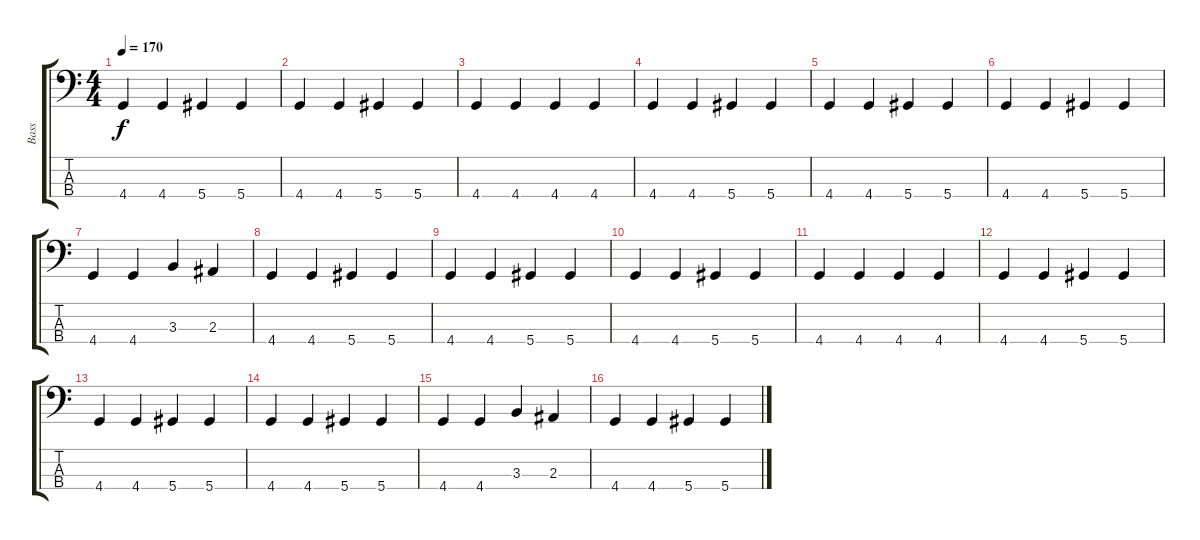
\track ("Bass" "Bass") {instrument electricbasspick}
\staff {score tabs}
\tuning (Gb2 Db2 Ab1 Eb1) {hide}
\ts (4 4)
\tempo 170
\clef f4
\ks c
4.4.4{dy f} 4.4.4 5.4.4 5.4.4 |
4.4.4 4.4.4 5.4.4 5.4.4 |
4.4.4 4.4.4 4.4.4 4.4.4 |
4.4.4 4.4.4 5.4.4 5.4.4 |
4.4.4 4.4.4 5.4.4 5.4.4 |
4.4.4 4.4.4 5.4.4 5.4.4 |
4.4.4 4.4.4 3.3.4 2.3.4 |
4.4.4 4.4.4 5.4.4 5.4.4 |
4.4.4 4.4.4 5.4.4 5.4.4 |
4.4.4 4.4.4 5.4.4 5.4.4 |
4.4.4 4.4.4 4.4.4 4.4.4 |
4.4.4 4.4.4 5.4.4 5.4.4 |
4.4.4 4.4.4 5.4.4 5.4.4 |
4.4.4 4.4.4 5.4.4 5.4.4 |
4.4.4 4.4.4 3.3.4 2.3.4 |
4.4.4 4.4.4 5.4.4 5.4.4
